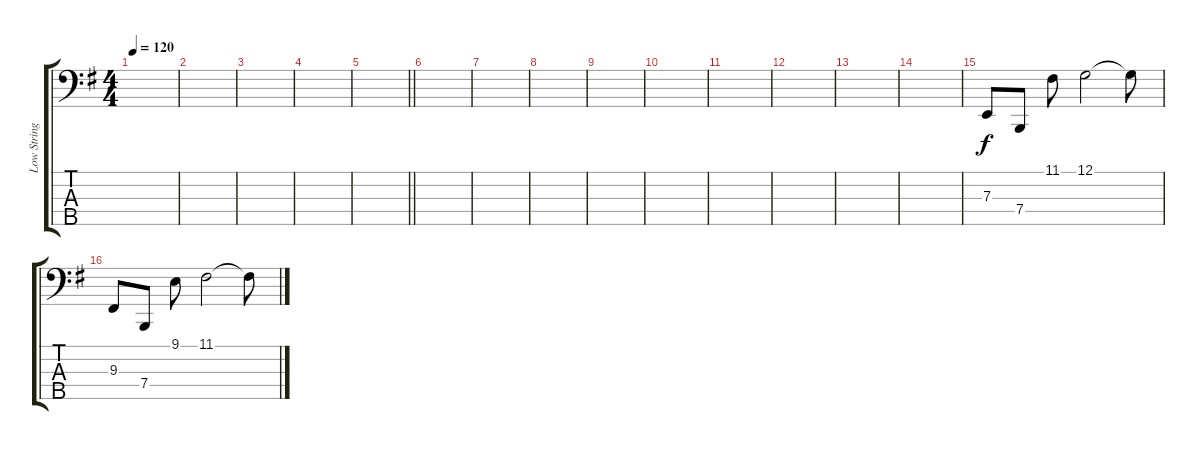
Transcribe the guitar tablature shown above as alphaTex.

\track ("Low Strings Standard" "Low String") {instrument stringensemble1}
\staff {score tabs}
\tuning (G2 D2 A1 E1 B0) {hide}
\ts (4 4)
\tempo 120
\clef f4
\ks eminor
|
|
|
|
\barLineRight lightlight
|
|
|
|
|
|
|
|
|
|
7.3.8{volume 13} 7.4.8 11.1.8 12.1.2 12.1{t}.8 |
9.3.8 7.4.8 9.1.8 11.1.2 11.1{t}.8
